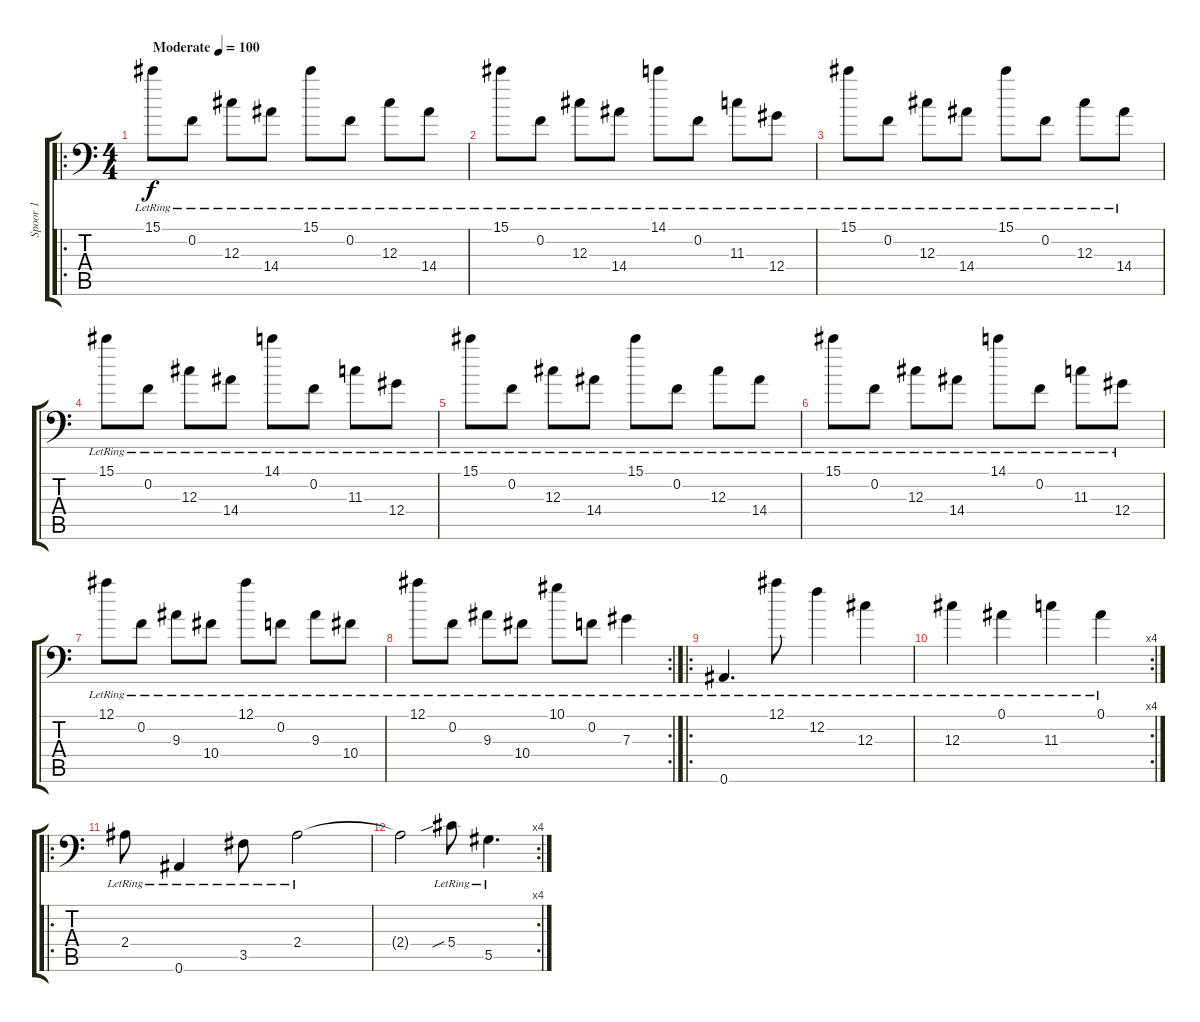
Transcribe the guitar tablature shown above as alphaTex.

\track ("Spoor 1" "Spoor 1") {instrument electricguitarjazz}
\staff {score tabs}
\tuning (Bb3 F3 Db3 Ab2 Eb2 Bb1) {hide}
\ro
\ts (4 4)
\tempo (100 "Moderate")
\clef f4
\ks c
15.1{lr}.8{dy f instrument electricguitarjazz} 0.2{lr}.8 12.3{lr}.8 14.4{lr}.8 15.1{lr}.8 0.2{lr}.8 12.3{lr}.8 14.4{lr}.8 |
15.1{lr}.8 0.2{lr}.8 12.3{lr}.8 14.4{lr}.8 14.1{lr}.8 0.2{lr}.8 11.3{lr}.8 12.4{lr}.8 |
15.1{lr}.8 0.2{lr}.8 12.3{lr}.8 14.4{lr}.8 15.1{lr}.8 0.2{lr}.8 12.3{lr}.8 14.4{lr}.8 |
15.1{lr}.8 0.2{lr}.8 12.3{lr}.8 14.4{lr}.8 14.1{lr}.8 0.2{lr}.8 11.3{lr}.8 12.4{lr}.8 |
15.1{lr}.8 0.2{lr}.8 12.3{lr}.8 14.4{lr}.8 15.1{lr}.8 0.2{lr}.8 12.3{lr}.8 14.4{lr}.8 |
15.1{lr}.8 0.2{lr}.8 12.3{lr}.8 14.4{lr}.8 14.1{lr}.8 0.2{lr}.8 11.3{lr}.8 12.4{lr}.8 |
12.1{lr}.8 0.2{lr}.8 9.3{lr}.8 10.4{lr}.8 12.1{lr}.8 0.2{lr}.8 9.3{lr}.8 10.4{lr}.8 |
\rc 2
12.1{lr}.8 0.2{lr}.8 9.3{lr}.8 10.4{lr}.8 10.1{lr}.8 0.2{lr}.8 7.3{lr}.4 |
\ro
0.6{lr}.4{d} 12.1{lr}.8 12.2{lr}.4 12.3{lr}.4 |
\rc 4
12.3{lr}.4 0.1{lr}.4 11.3{lr}.4 0.1{lr}.4 |
\ro
2.4{lr}.8 0.6{lr}.4 3.5{lr}.8 2.4{lr}.2 |
\rc 4
2.4{t}.2 5.4{sib lr}.8 5.5{lr}.4{d}
